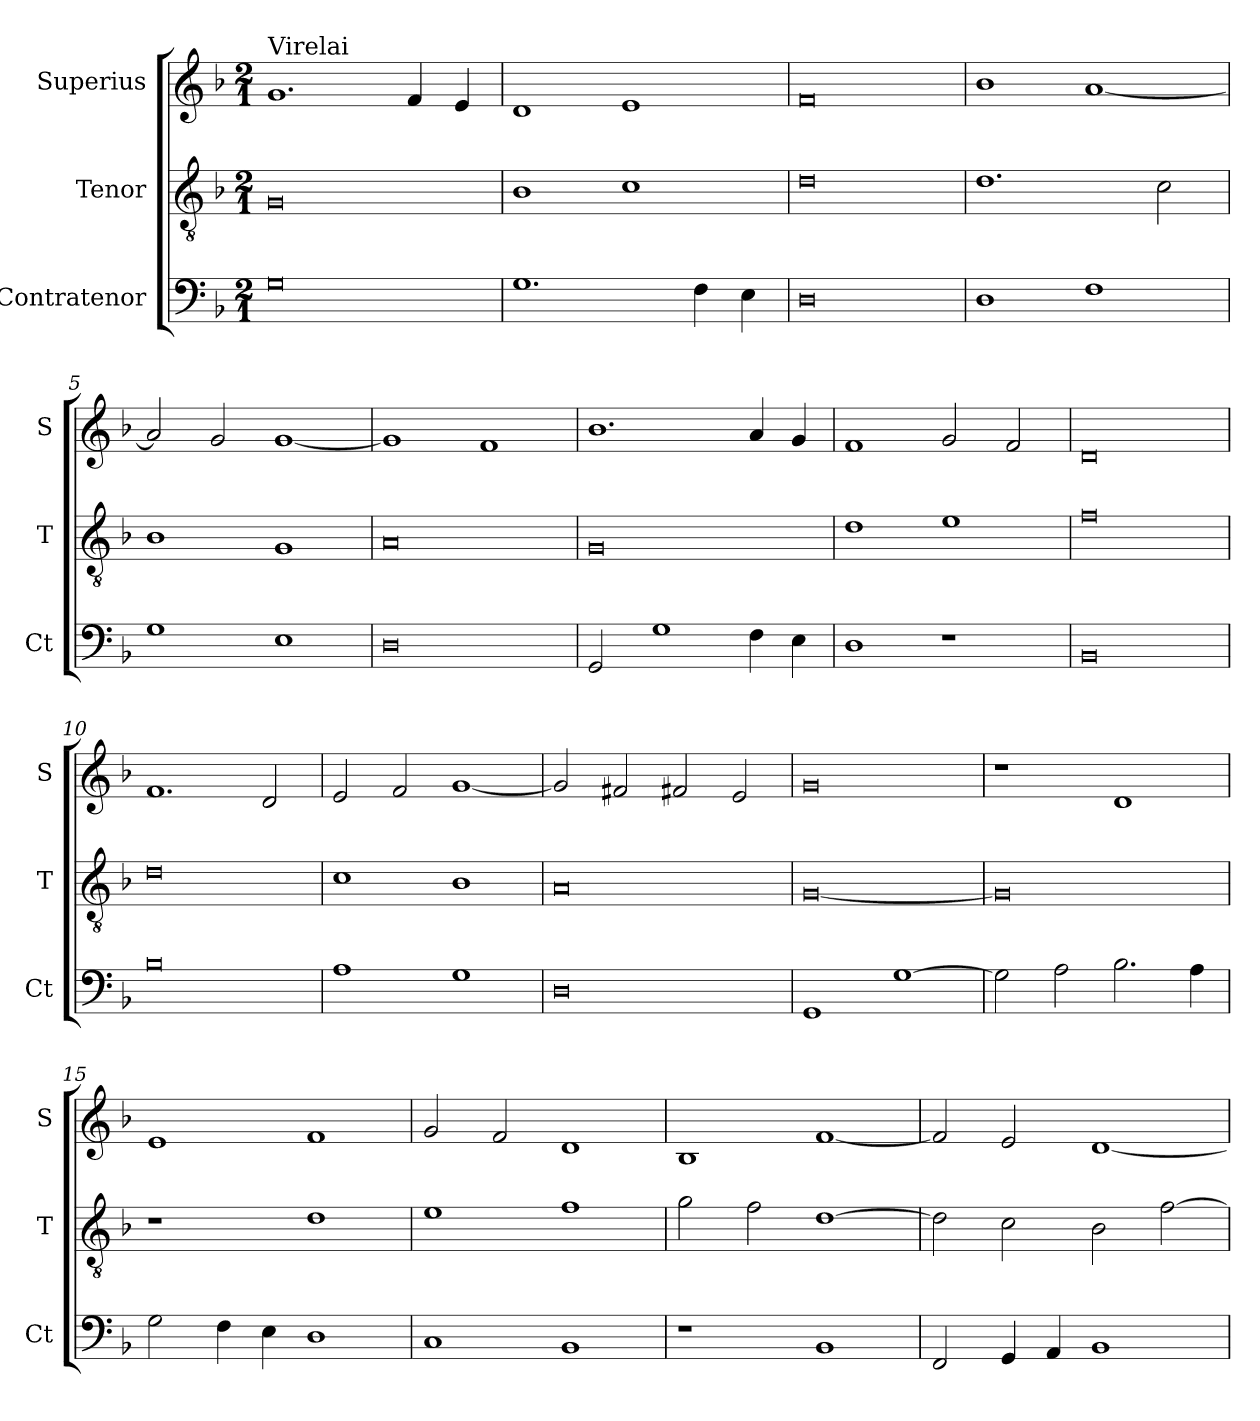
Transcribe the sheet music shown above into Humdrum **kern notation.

**kern	**kern	**kern
*part3	*part2	*part1
*staff3	*staff2	*staff1
*I"Contratenor	*I"Tenor	*I"Superius
*I'Ct	*I'T	*I'S
*clefF4	*clefGv2	*clefG2
*k[b-]	*k[b-]	*k[b-]
*M2/1	*M2/1	*M2/1
=1	=1	=1
!	!	!LO:TX:a:t=Virelai
0G	0G	1.g
.	.	4f
.	.	4e
=2	=2	=2
1.G	1B-	1d
.	1c	1e
4F	.	.
4E	.	.
=3	=3	=3
0D	0d	0f
=4	=4	=4
1D	1.d	1b-
1F	.	[1a
.	2c	.
=5	=5	=5
1G	1B-	2a]
.	.	2g
1E	1G	[1g
=6	=6	=6
0D	0A	1g]
.	.	1f
=7	=7	=7
2GG	0G	1.b-
1G	.	.
4F	.	4a
4E	.	4g
=8	=8	=8
1D	1d	1f
1r	1e	2g
.	.	2f
=9	=9	=9
0BB-	0f	0d
=10	=10	=10
0B-	0d	1.f
.	.	2d
=11	=11	=11
1A	1c	2e
.	.	2f
1G	1B-	[1g
=12	=12	=12
0D	0A	2g]
.	.	2f#X
.	.	2f#X
.	.	2e
=13	=13	=13
1GG	[0G	0g
[1G	.	.
=14	=14	=14
2G]	0G]	1r
2A	.	.
2.B-	.	1d
4A	.	.
=15	=15	=15
2G	1r	1e
4F	.	.
4E	.	.
1D	1d	1f
=16	=16	=16
1C	1e	2g
.	.	2f
1BB-	1f	1d
=17	=17	=17
1r	2g	1B-
.	2f	.
1BB-	[1d	[1f
=18	=18	=18
2FF	2d]	2f]
4GG	2c	2e
4AA	.	.
1BB-	2B-	[1d
.	[2f	.
=	=	=
*-	*-	*-
